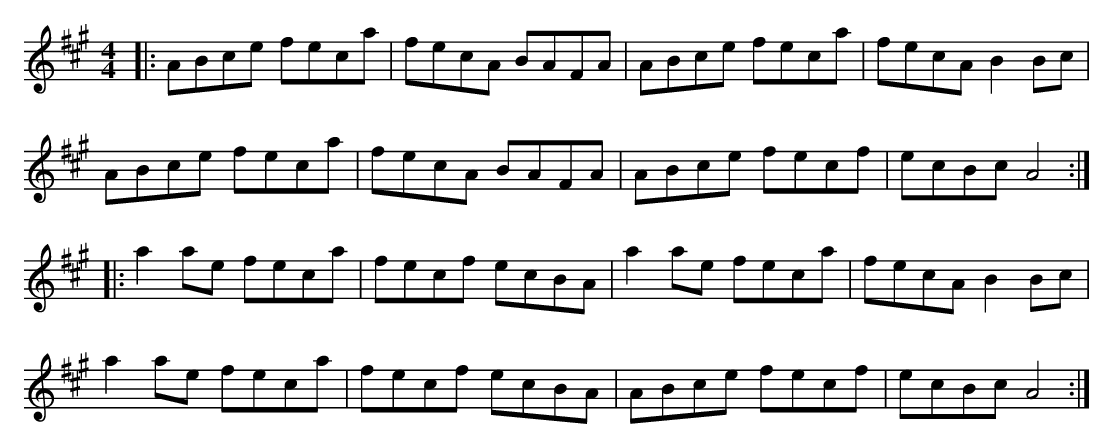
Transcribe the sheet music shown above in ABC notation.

X:1
M:4/4
K:A
|: ABce feca | fecA BAFA | ABce feca | fecA B2Bc |
 ABce feca | fecA BAFA | ABce fecf | ecBc A4 :|
|: a2ae feca | fecf ecBA | a2ae feca | fecA B2Bc |
a2ae feca | fecf ecBA | ABce fecf | ecBc A4 :|
